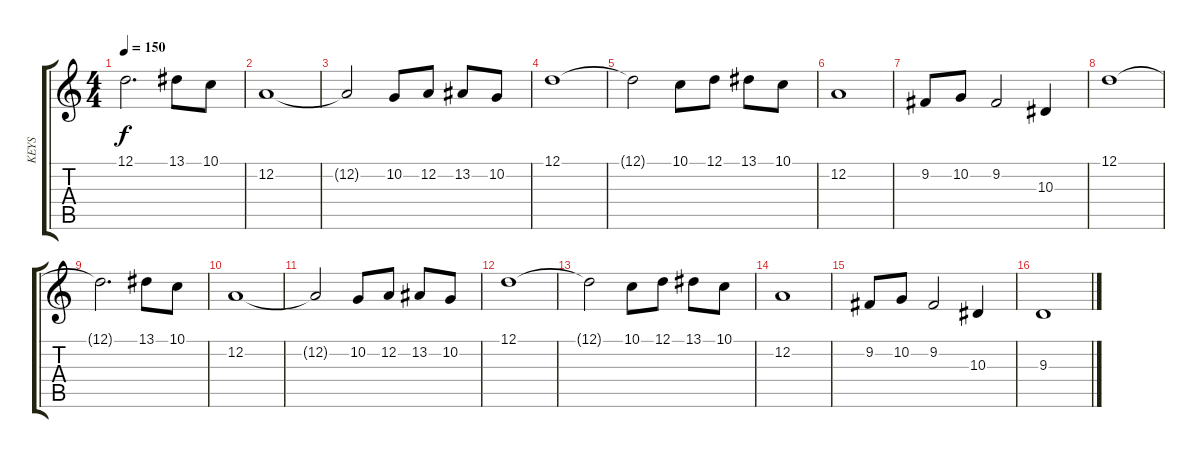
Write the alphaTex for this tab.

\track ("KEYS" "KEYS") {instrument reedorgan}
\staff {score tabs}
\tuning (D4 A3 F3 C3 G2 D2) {hide}
\ts (4 4)
\tempo 150
\clef g2
\ks c
12.1{t}.2{d dy f} 13.1.8 10.1.8 |
12.2.1 |
12.2{t}.2 10.2.8 12.2.8 13.2.8 10.2.8 |
12.1.1 |
12.1{t}.2 10.1.8 12.1.8 13.1.8 10.1.8 |
12.2.1 |
9.2.8 10.2.8 9.2.2 10.3.4 |
12.1.1 |
12.1{t}.2{d} 13.1.8 10.1.8 |
12.2.1 |
12.2{t}.2 10.2.8 12.2.8 13.2.8 10.2.8 |
12.1.1 |
12.1{t}.2 10.1.8 12.1.8 13.1.8 10.1.8 |
12.2.1 |
9.2.8 10.2.8 9.2.2 10.3.4 |
9.3.1
